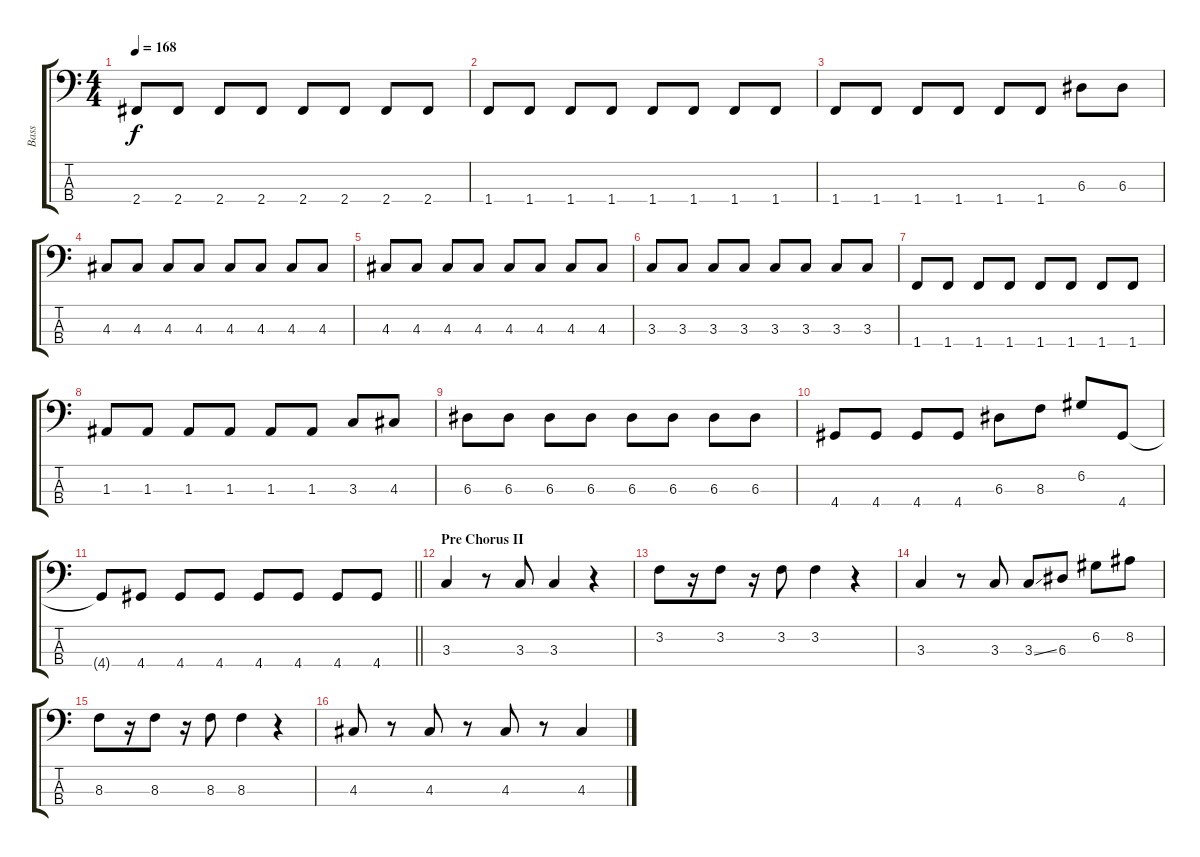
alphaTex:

\track ("Bass" "Bass") {instrument electricbassfinger}
\staff {score tabs}
\tuning (G2 D2 A1 E1) {hide}
\ts (4 4)
\tempo 168
\clef f4
\ks c
2.4.8{dy f} 2.4.8 2.4.8 2.4.8 2.4.8 2.4.8 2.4.8 2.4.8 |
1.4.8 1.4.8 1.4.8 1.4.8 1.4.8 1.4.8 1.4.8 1.4.8 |
1.4.8 1.4.8 1.4.8 1.4.8 1.4.8 1.4.8 6.3.8 6.3.8 |
4.3.8 4.3.8 4.3.8 4.3.8 4.3.8 4.3.8 4.3.8 4.3.8 |
4.3.8 4.3.8 4.3.8 4.3.8 4.3.8 4.3.8 4.3.8 4.3.8 |
3.3.8 3.3.8 3.3.8 3.3.8 3.3.8 3.3.8 3.3.8 3.3.8 |
1.4.8 1.4.8 1.4.8 1.4.8 1.4.8 1.4.8 1.4.8 1.4.8 |
1.3.8 1.3.8 1.3.8 1.3.8 1.3.8 1.3.8 3.3.8 4.3.8 |
6.3.8 6.3.8 6.3.8 6.3.8 6.3.8 6.3.8 6.3.8 6.3.8 |
4.4.8 4.4.8 4.4.8 4.4.8 6.3.8 8.3.8 6.2.8 4.4.8 |
\barLineRight lightlight
4.4{t}.8 4.4.8 4.4.8 4.4.8 4.4.8 4.4.8 4.4.8 4.4.8 |
\section ("" "Pre Chorus II")
3.3.4 r.8 3.3.8 3.3.4 r.4 |
3.2.8 r.16 3.2.8 r.16 3.2.8 3.2.4 r.4 |
3.3.4 r.8 3.3.8 3.3{ss}.8 6.3.8 6.2.8 8.2.8 |
8.3.8 r.16 8.3.8 r.16 8.3.8 8.3.4 r.4 |
4.3.8 r.8 4.3.8 r.8 4.3.8 r.8 4.3.4
